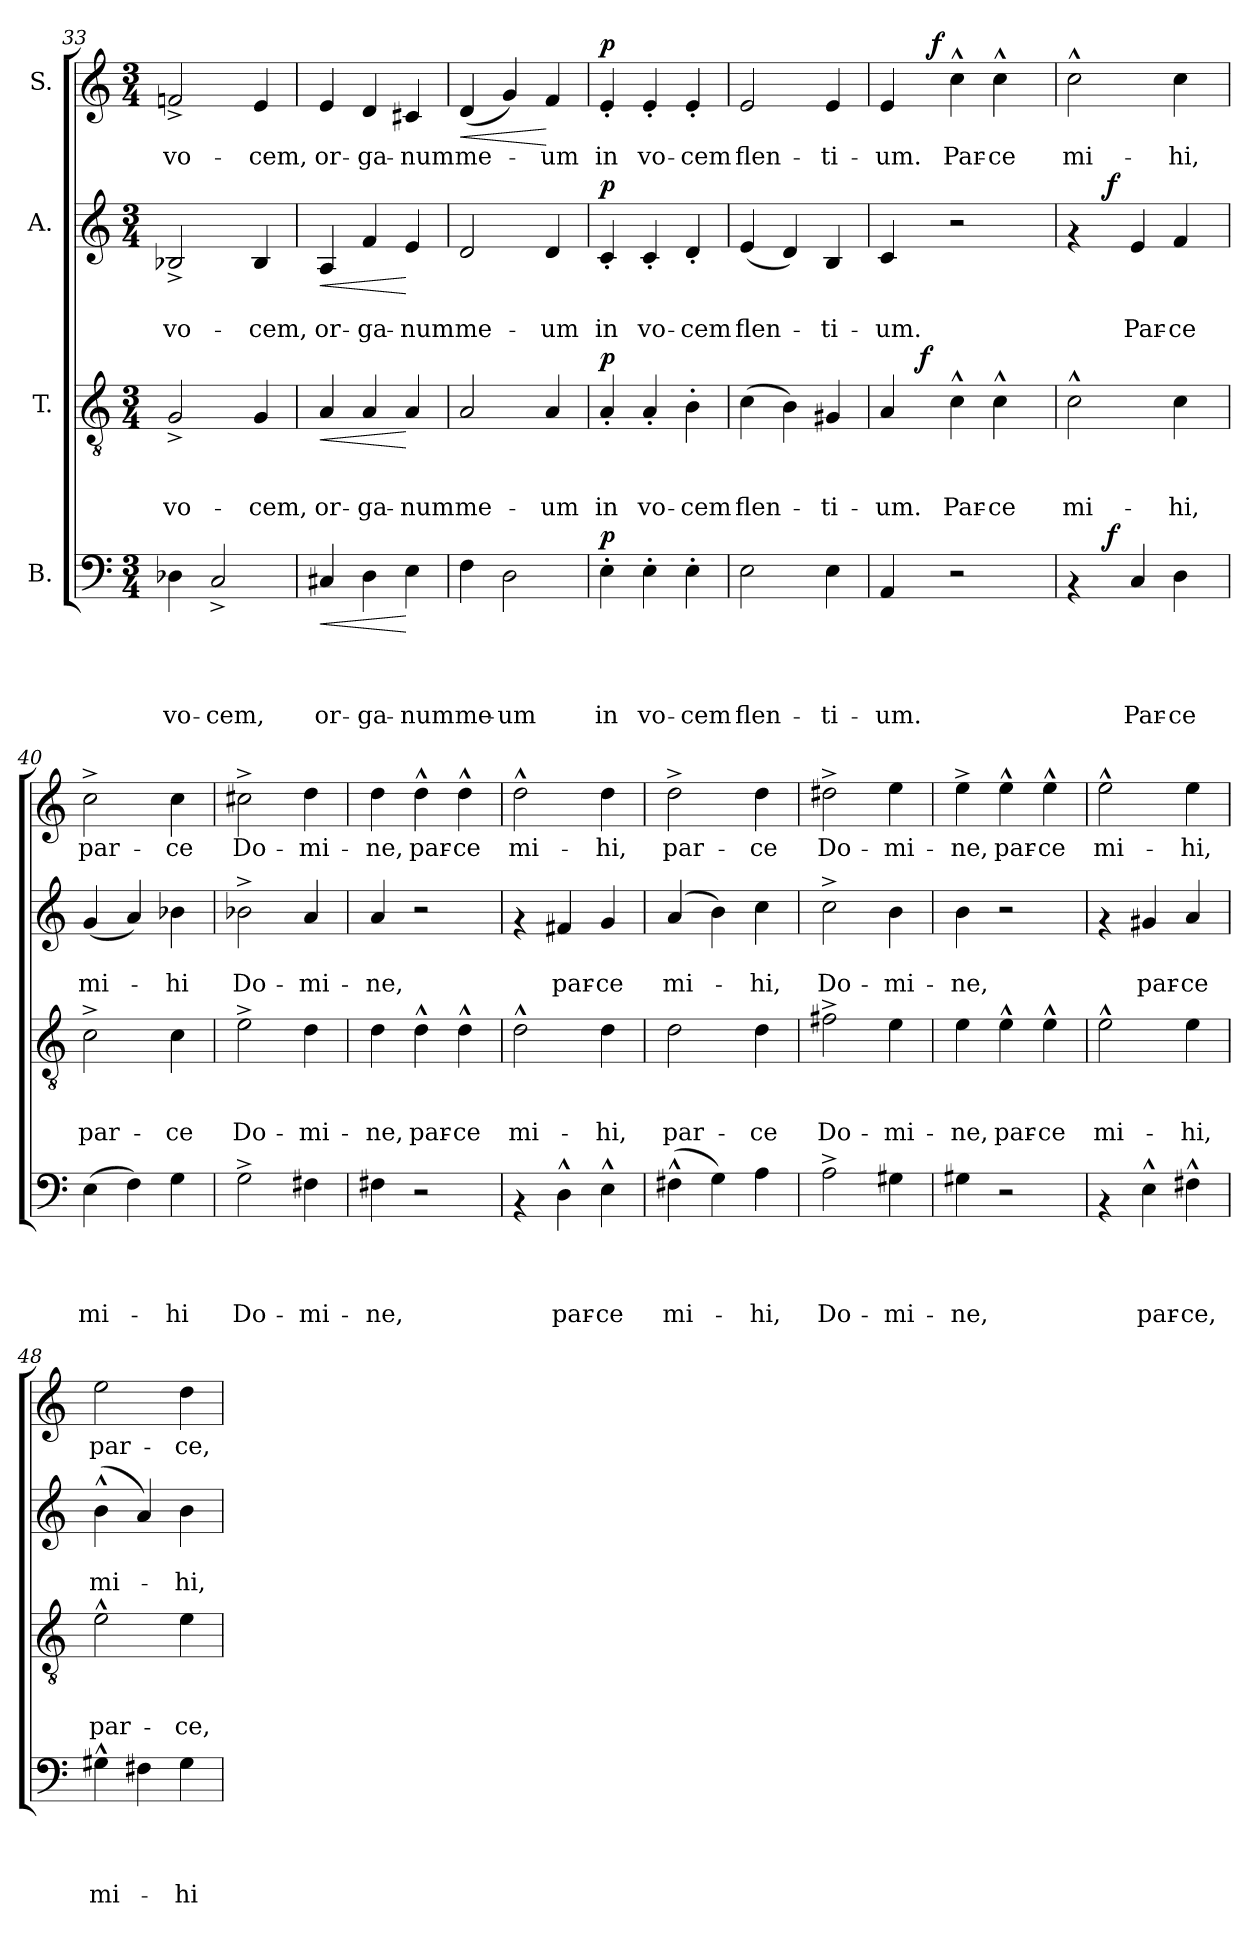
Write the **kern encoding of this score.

**kern	**text	**text	**text	**text	**dynam	**kern	**text	**text	**text	**dynam	**kern	**text	**text	**dynam	**kern	**text	**dynam
*part4	*part4	*part4	*part4	*part4	*part4	*part3	*part3	*part3	*part3	*part3	*part2	*part2	*part2	*part2	*part1	*part1	*part1
*staff4	*staff4	*staff4	*staff4	*staff4	*staff4	*staff3	*staff3	*staff3	*staff3	*staff3	*staff2	*staff2	*staff2	*staff2	*staff1	*staff1	*staff1
*I"B.	*	*	*	*	*	*I"T.	*	*	*	*	*I"A.	*	*	*	*I"S.	*	*
*clefF4	*	*	*	*	*	*clefGv2	*	*	*	*	*clefG2	*	*	*	*clefG2	*	*
*k[]	*	*	*	*	*	*k[]	*	*	*	*	*k[]	*	*	*	*k[]	*	*
*C:	*	*	*	*	*	*C:	*	*	*	*	*C:	*	*	*	*C:	*	*
*M3/4	*	*	*	*	*	*M3/4	*	*	*	*	*M3/4	*	*	*	*M3/4	*	*
=33	=33	=33	=33	=33	=33	=33	=33	=33	=33	=33	=33	=33	=33	=33	=33	=33	=33
!	!	!	!	!LO:LY:b	!	!	!	!	!LO:LY:b	!	!	!	!LO:LY:b	!	!	!LO:LY:b	!
4D-X\	.	.	.	vo-	.	2G^</	.	.	vo-	.	2B-X^</	.	vo-	.	2fn^</	vo-	.
!	!	!	!	!LO:LY:b	!	!	!	!	!	!	!	!	!	!	!	!	!
2C^</	.	.	.	-cem,	.	.	.	.	.	.	.	.	.	.	.	.	.
!	!	!	!	!	!	!	!	!	!LO:LY:b	!	!	!	!LO:LY:b	!	!	!LO:LY:b	!
.	.	.	.	.	.	4G/	.	.	-cem,	.	4B-/	.	-cem,	.	4e/	-cem,	.
!!LO:PB:g=z
=34	=34	=34	=34	=34	=34	=34	=34	=34	=34	=34	=34	=34	=34	=34	=34	=34	=34
!	!	!	!	!LO:LY:b	!LO:HP:b	!	!	!	!LO:LY:b	!LO:HP:b	!	!	!LO:LY:b	!LO:HP:b	!	!LO:LY:b	!
4C#X/	.	.	.	or-	<	4A/	.	.	or-	<	4A/	.	or-	<	4e/	or-	.
!	!	!	!	!LO:LY:b	!	!	!	!	!LO:LY:b	!	!	!	!LO:LY:b	!	!	!LO:LY:b	!
4D\	.	.	.	-ga-	.	4A/	.	.	-ga-	.	4f/	.	-ga-	.	4d/	-ga-	.
!	!	!	!	!LO:LY:b	!	!	!	!	!LO:LY:b	!	!	!	!LO:LY:b	!	!	!LO:LY:b	!
4E\	.	.	.	-num	[	4A/	.	.	-num	[	4e/	.	-num	[	4c#X/	-num	.
=35	=35	=35	=35	=35	=35	=35	=35	=35	=35	=35	=35	=35	=35	=35	=35	=35	=35
!	!	!	!	!LO:LY:b	!	!	!	!	!LO:LY:b	!	!	!	!LO:LY:b	!	!	!LO:LY:b	!LO:HP:b
4F\	.	.	.	me-	.	2A/	.	.	me-	.	2d/	.	me-	.	(<4d/	me-	<
!	!	!	!	!LO:LY:b	!	!	!	!	!	!	!	!	!	!	!	!	!
2D\	.	.	.	-um	.	.	.	.	.	.	.	.	.	.	4g/)	.	.
!	!	!	!	!	!	!	!	!	!LO:LY:b	!	!	!	!LO:LY:b	!	!	!LO:LY:b	!
.	.	.	.	.	.	4A/	.	.	-um	.	4d/	.	-um	.	4f/	-um	[
=36	=36	=36	=36	=36	=36	=36	=36	=36	=36	=36	=36	=36	=36	=36	=36	=36	=36
!	!	!	!	!LO:LY:b	!LO:DY:a	!	!	!	!LO:LY:b	!LO:DY:a	!	!	!LO:LY:b	!LO:DY:a	!	!LO:LY:b	!LO:DY:a
4E'>\	.	.	.	in	p	4A'</	.	.	in	p	4c'</	.	in	p	4e'</	in	p
!	!	!	!	!LO:LY:b	!	!	!	!	!LO:LY:b	!	!	!	!LO:LY:b	!	!	!LO:LY:b	!
4E'>\	.	.	.	vo-	.	4A'</	.	.	vo-	.	4c'</	.	vo-	.	4e'</	vo-	.
!	!	!	!	!LO:LY:b	!	!	!	!	!LO:LY:b	!	!	!	!LO:LY:b	!	!	!LO:LY:b	!
4E'>\	.	.	.	-cem	.	4B'>\	.	.	-cem	.	4d'</	.	-cem	.	4e'</	-cem	.
=37	=37	=37	=37	=37	=37	=37	=37	=37	=37	=37	=37	=37	=37	=37	=37	=37	=37
!	!	!	!	!LO:LY:b	!	!	!	!	!LO:LY:b	!	!	!	!LO:LY:b	!	!	!LO:LY:b	!
2E\	.	.	.	flen-	.	(>4c\	.	.	flen-	.	(<4e/	.	flen-	.	2e/	flen-	.
.	.	.	.	.	.	4B\)	.	.	.	.	4d/)	.	.	.	.	.	.
!	!	!	!	!LO:LY:b	!	!	!	!	!LO:LY:b	!	!	!	!LO:LY:b	!	!	!LO:LY:b	!
4E\	.	.	.	-ti-	.	4G#X/	.	.	-ti-	.	4B/	.	-ti-	.	4e/	-ti-	.
=38	=38	=38	=38	=38	=38	=38	=38	=38	=38	=38	=38	=38	=38	=38	=38	=38	=38
!	!	!	!	!LO:LY:b	!	!	!	!	!LO:LY:b	!	!	!	!LO:LY:b	!	!	!LO:LY:b	!
*	*	*	*	*	*	*^	*	*	*	*	*	*	*	*	*^	*	*
4AA/	.	.	.	-um.	.	4A/	8ryy	.	.	-um.	.	4c/	.	-um.	.	4e/	8.ryy	-um.	.
.	.	.	.	.	.	.	32ryy	.	.	.	.	.	.	.	.	.	.	.	.
!	!	!	!	!	!	!	!	!	!	!	!LO:DY:a	!	!	!	!	!	!	!	!
.	.	.	.	.	.	.	2ryy	.	.	.	f	.	.	.	.	.	.	.	.
!	!	!	!	!	!	!	!	!	!	!	!	!	!	!	!	!	!	!	!LO:DY:a
.	.	.	.	.	.	.	.	.	.	.	.	.	.	.	.	.	2ryy	.	f
!	!	!	!	!	!	!	!	!	!	!LO:LY:b	!	!	!	!	!	!	!	!LO:LY:b	!
2r	.	.	.	.	.	4c^^>\	.	.	.	Par-	.	2r	.	.	.	4cc^^>\	.	Par-	.
!	!	!	!	!	!	!	!	!	!	!LO:LY:b	!	!	!	!	!	!	!	!LO:LY:b	!
.	.	.	.	.	.	4c^^>\	.	.	.	-ce	.	.	.	.	.	4cc^^>\	.	-ce	.
.	.	.	.	.	.	.	16.ryy	.	.	.	.	.	.	.	.	.	.	.	.
.	.	.	.	.	.	.	.	.	.	.	.	.	.	.	.	.	16ryy	.	.
=39	=39	=39	=39	=39	=39	=39	=39	=39	=39	=39	=39	=39	=39	=39	=39	=39	=39	=39	=39
!	!	!	!	!	!	!	!	!	!	!LO:LY:b	!	!	!	!	!	!	!	!LO:LY:b	!
*^	*	*	*	*	*	*v	*v	*	*	*	*	*^	*	*	*	*v	*v	*	*
4rAA	8ryy	.	.	.	.	.	2c^^>\	.	.	mi-	.	4rf	8ryy	.	.	.	2cc^^>\	mi-	.
.	32ryy	.	.	.	.	.	.	.	.	.	.	.	32ryy	.	.	.	.	.	.
!	!	!	!	!	!	!LO:DY:a	!	!	!	!	!	!	!	!	!	!LO:DY:a	!	!	!
.	2ryy	.	.	.	.	f	.	.	.	.	.	.	2ryy	.	.	f	.	.	.
!	!	!	!	!	!LO:LY:b	!	!	!	!	!	!	!	!	!	!LO:LY:b	!	!	!	!
4C/	.	.	.	.	Par-	.	.	.	.	.	.	4e/	.	.	Par-	.	.	.	.
!	!	!	!	!	!LO:LY:b	!	!	!	!	!LO:LY:b	!	!	!	!	!LO:LY:b	!	!	!LO:LY:b	!
4D\	.	.	.	.	-ce	.	4c\	.	.	-hi,	.	4f/	.	.	-ce	.	4cc\	-hi,	.
.	16.ryy	.	.	.	.	.	.	.	.	.	.	.	16.ryy	.	.	.	.	.	.
=40	=40	=40	=40	=40	=40	=40	=40	=40	=40	=40	=40	=40	=40	=40	=40	=40	=40	=40	=40
!	!	!	!	!	!LO:LY:b	!	!	!	!	!LO:LY:b	!	!	!	!	!LO:LY:b	!	!	!LO:LY:b	!
*v	*v	*	*	*	*	*	*	*	*	*	*	*v	*v	*	*	*	*	*	*
(>4E\	.	.	.	mi-	.	2c^>\	.	.	par-	.	(>4g/	.	mi-	.	2cc^>\	par-	.
4F\)	.	.	.	.	.	.	.	.	.	.	4a/)	.	.	.	.	.	.
!	!	!	!	!LO:LY:b	!	!	!	!	!LO:LY:b	!	!	!	!LO:LY:b	!	!	!LO:LY:b	!
4G\	.	.	.	-hi	.	4c\	.	.	-ce	.	4b-X\	.	-hi	.	4cc\	-ce	.
!!LO:PB:g=z
=41	=41	=41	=41	=41	=41	=41	=41	=41	=41	=41	=41	=41	=41	=41	=41	=41	=41
!	!	!	!	!LO:LY:b	!	!	!	!	!LO:LY:b	!	!	!	!LO:LY:b	!	!	!LO:LY:b	!
2G^>\	.	.	.	Do-	.	2e^>\	.	.	Do-	.	2b-X^>\	.	Do-	.	2cc#X^>\	Do-	.
!	!	!	!	!LO:LY:b	!	!	!	!	!LO:LY:b	!	!	!	!LO:LY:b	!	!	!LO:LY:b	!
4F#X\	.	.	.	-mi-	.	4d\	.	.	-mi-	.	4a/	.	-mi-	.	4dd\	-mi-	.
=42	=42	=42	=42	=42	=42	=42	=42	=42	=42	=42	=42	=42	=42	=42	=42	=42	=42
!	!	!	!	!LO:LY:b	!	!	!	!	!LO:LY:b	!	!	!	!LO:LY:b	!	!	!LO:LY:b	!
4F#X\	.	.	.	-ne,	.	4d\	.	.	-ne,	.	4a/	.	-ne,	.	4dd\	-ne,	.
!	!	!	!	!	!	!	!	!	!LO:LY:b	!	!	!	!	!	!	!LO:LY:b	!
2r	.	.	.	.	.	4d^^>\	.	.	par-	.	2r	.	.	.	4dd^^>\	par-	.
!	!	!	!	!	!	!	!	!	!LO:LY:b	!	!	!	!	!	!	!LO:LY:b	!
.	.	.	.	.	.	4d^^>\	.	.	-ce	.	.	.	.	.	4dd^^>\	-ce	.
=43	=43	=43	=43	=43	=43	=43	=43	=43	=43	=43	=43	=43	=43	=43	=43	=43	=43
!	!	!	!	!	!	!	!	!	!LO:LY:b	!	!	!	!	!	!	!LO:LY:b	!
4rAA	.	.	.	.	.	2d^^>\	.	.	mi-	.	4rf	.	.	.	2dd^^>\	mi-	.
!	!	!	!	!LO:LY:b	!	!	!	!	!	!	!	!	!LO:LY:b	!	!	!	!
4D^^>\	.	.	.	par-	.	.	.	.	.	.	4f#X/	.	par-	.	.	.	.
!	!	!	!	!LO:LY:b	!	!	!	!	!LO:LY:b	!	!	!	!LO:LY:b	!	!	!LO:LY:b	!
4E^^>\	.	.	.	-ce	.	4d\	.	.	-hi,	.	4g/	.	-ce	.	4dd\	-hi,	.
=44	=44	=44	=44	=44	=44	=44	=44	=44	=44	=44	=44	=44	=44	=44	=44	=44	=44
!	!	!	!	!LO:LY:b	!	!	!	!	!LO:LY:b	!	!	!	!LO:LY:b	!	!	!LO:LY:b	!
(>4F#X^^>\	.	.	.	mi-	.	2d\	.	.	par-	.	(>4a/	.	mi-	.	2dd^>\	par-	.
4G\)	.	.	.	.	.	.	.	.	.	.	4b\)	.	.	.	.	.	.
!	!	!	!	!LO:LY:b	!	!	!	!	!LO:LY:b	!	!	!	!LO:LY:b	!	!	!LO:LY:b	!
4A\	.	.	.	-hi,	.	4d\	.	.	-ce	.	4cc\	.	-hi,	.	4dd\	-ce	.
=45	=45	=45	=45	=45	=45	=45	=45	=45	=45	=45	=45	=45	=45	=45	=45	=45	=45
!	!	!	!	!LO:LY:b	!	!	!	!	!LO:LY:b	!	!	!	!LO:LY:b	!	!	!LO:LY:b	!
2A^>\	.	.	.	Do-	.	2f#X^>\	.	.	Do-	.	2cc^>\	.	Do-	.	2dd#X^>\	Do-	.
!	!	!	!	!LO:LY:b	!	!	!	!	!LO:LY:b	!	!	!	!LO:LY:b	!	!	!LO:LY:b	!
4G#X\	.	.	.	-mi-	.	4e\	.	.	-mi-	.	4b\	.	-mi-	.	4ee\	-mi-	.
=46	=46	=46	=46	=46	=46	=46	=46	=46	=46	=46	=46	=46	=46	=46	=46	=46	=46
!	!	!	!	!LO:LY:b	!	!	!	!	!LO:LY:b	!	!	!	!LO:LY:b	!	!	!LO:LY:b	!
4G#X\	.	.	.	-ne,	.	4e\	.	.	-ne,	.	4b\	.	-ne,	.	4ee^>\	-ne,	.
!	!	!	!	!	!	!	!	!	!LO:LY:b	!	!	!	!	!	!	!LO:LY:b	!
2r	.	.	.	.	.	4e^^>\	.	.	par-	.	2r	.	.	.	4ee^^>\	par-	.
!	!	!	!	!	!	!	!	!	!LO:LY:b	!	!	!	!	!	!	!LO:LY:b	!
.	.	.	.	.	.	4e^^>\	.	.	-ce	.	.	.	.	.	4ee^^>\	-ce	.
=47	=47	=47	=47	=47	=47	=47	=47	=47	=47	=47	=47	=47	=47	=47	=47	=47	=47
!	!	!	!	!	!	!	!	!	!LO:LY:b	!	!	!	!	!	!	!LO:LY:b	!
4rAA	.	.	.	.	.	2e^^>\	.	.	mi-	.	4rf	.	.	.	2ee^^>\	mi-	.
!	!	!	!	!LO:LY:b	!	!	!	!	!	!	!	!	!LO:LY:b	!	!	!	!
4E^^>\	.	.	.	par-	.	.	.	.	.	.	4g#X/	.	par-	.	.	.	.
!	!	!	!	!LO:LY:b	!	!	!	!	!LO:LY:b	!	!	!	!LO:LY:b	!	!	!LO:LY:b	!
4F#X^^>\	.	.	.	-ce,	.	4e\	.	.	-hi,	.	4a/	.	-ce	.	4ee\	-hi,	.
!!LO:LB:g=z
=48	=48	=48	=48	=48	=48	=48	=48	=48	=48	=48	=48	=48	=48	=48	=48	=48	=48
!	!	!	!	!LO:LY:b	!	!	!	!	!LO:LY:b	!	!	!	!LO:LY:b	!	!	!LO:LY:b	!
4G#X^^>\	.	.	.	mi-	.	2e^^>\	.	.	par-	.	(>4b^^>\	.	mi-	.	2ee\	par-	.
4F#X\	.	.	.	.	.	.	.	.	.	.	4a/)	.	.	.	.	.	.
!	!	!	!	!LO:LY:b	!	!	!	!	!LO:LY:b	!	!	!	!LO:LY:b	!	!	!LO:LY:b	!
4G#\	.	.	.	-hi	.	4e\	.	.	-ce,	.	4b\	.	-hi,	.	4dd\	-ce,	.
=	=	=	=	=	=	=	=	=	=	=	=	=	=	=	=	=	=
*-	*-	*-	*-	*-	*-	*-	*-	*-	*-	*-	*-	*-	*-	*-	*-	*-	*-
